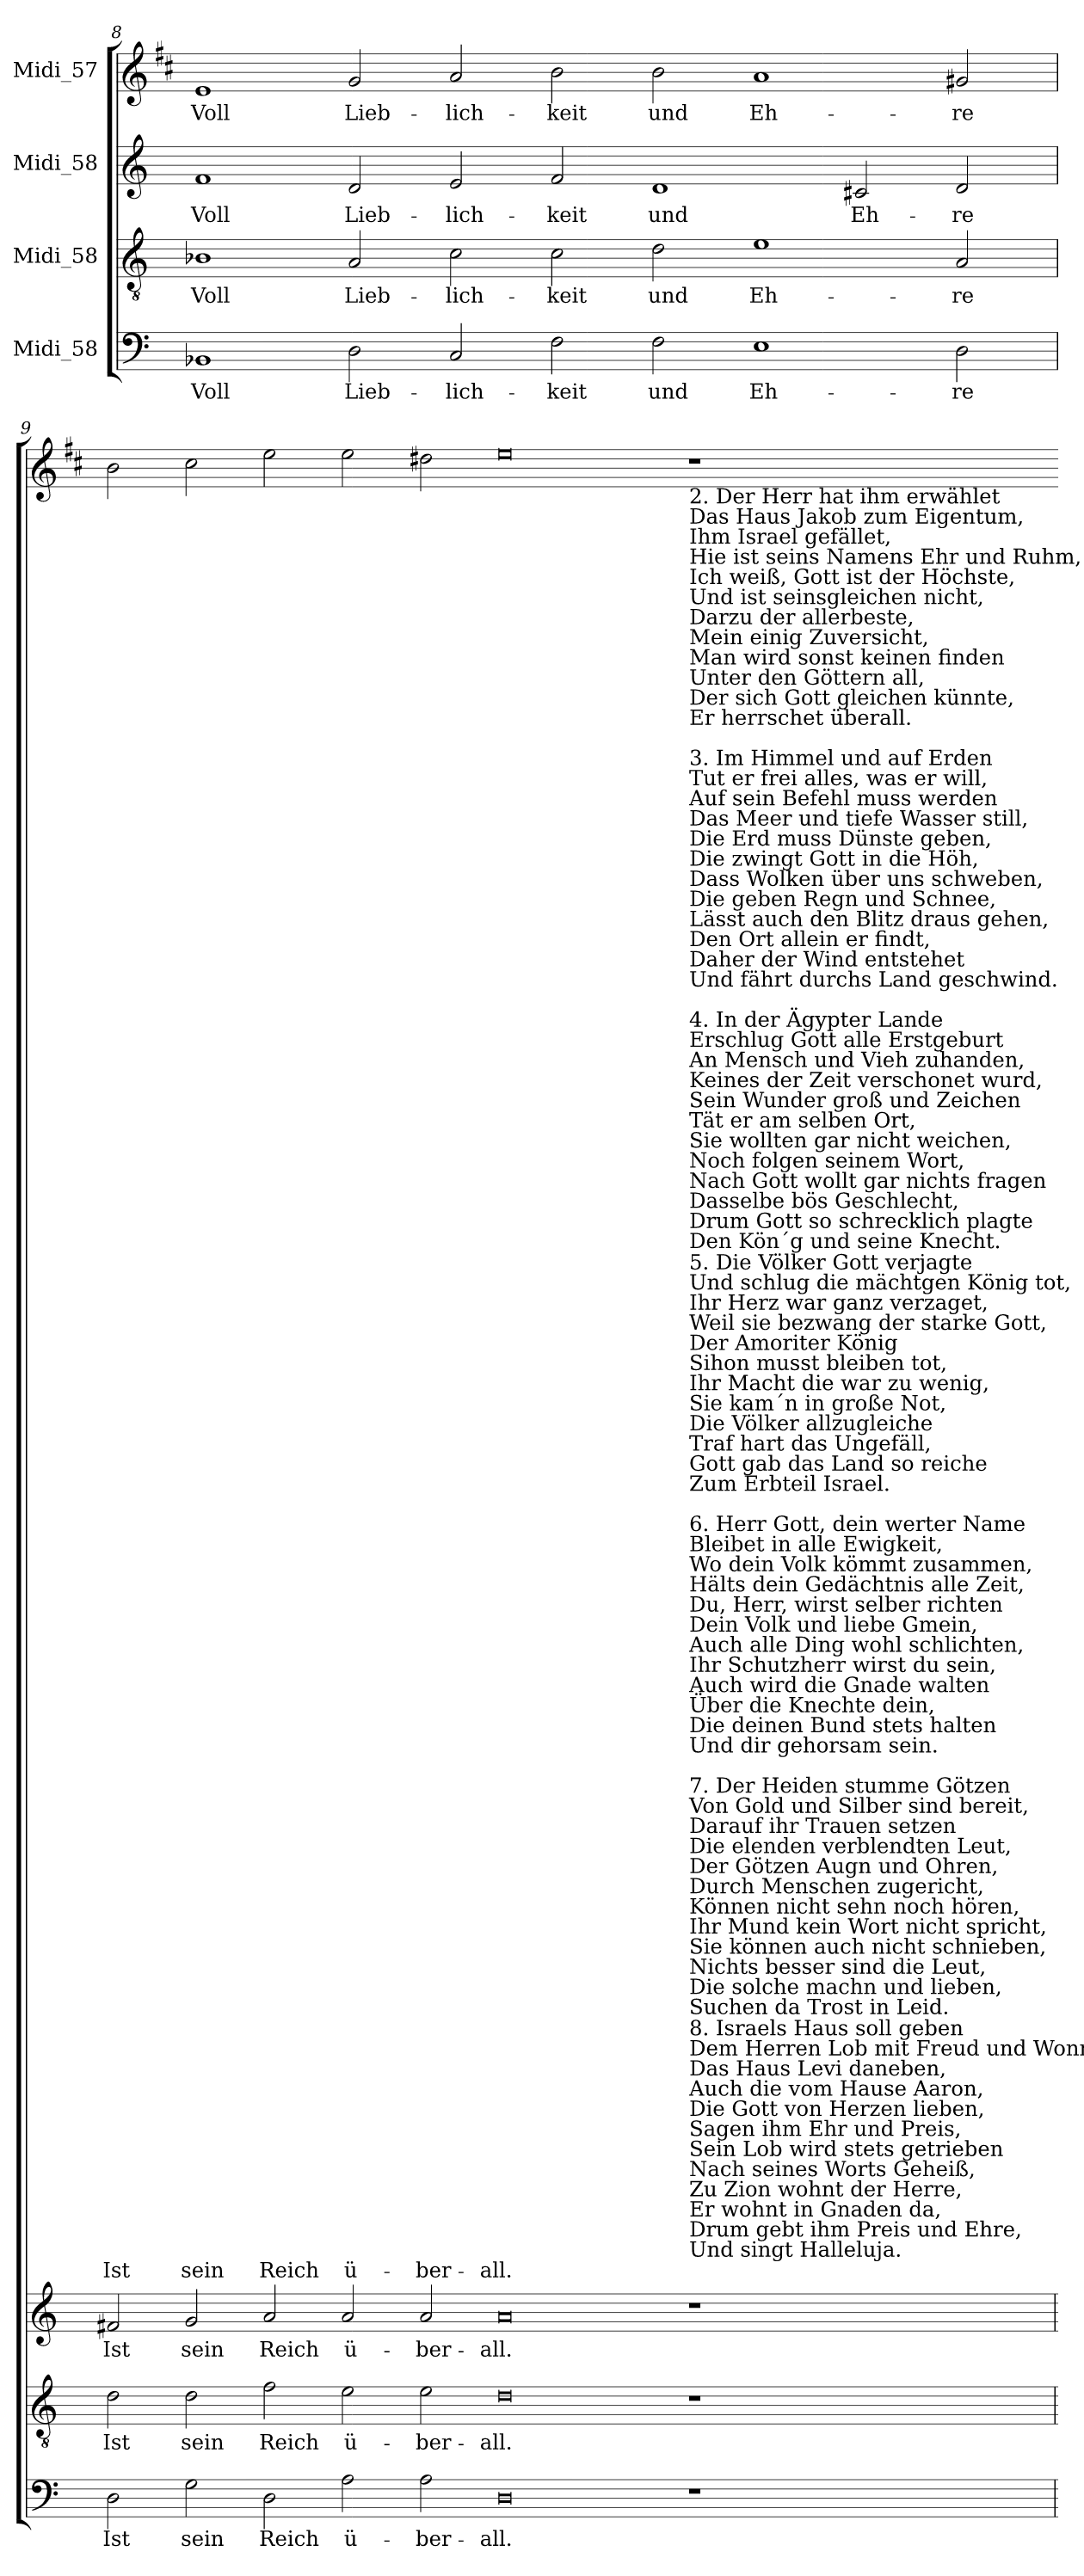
**kern	**text	**kern	**text	**kern	**text	**kern	**text
*part4	*part4	*part3	*part3	*part2	*part2	*part1	*part1
*staff4	*staff4	*staff3	*staff3	*staff2	*staff2	*staff1	*staff1
*I"Midi_58	*	*I"Midi_58	*	*I"Midi_58	*	*I"Midi_57	*
*clefF4	*	*clefGv2	*	*clefG2	*	*clefG2	*
*	*	*	*	*	*	*ITrd1c2	*
*k[]	*	*k[]	*	*k[]	*	*k[]	*
*C:	*	*C:	*	*C:	*	*C:	*
=8	=8	=8	=8	=8	=8	=8	=8
!	!LO:LY:b	!	!LO:LY:b	!	!LO:LY:b	!	!LO:LY:b
1BB-X	Voll	1B-X	Voll	1f	Voll	1d	Voll
!	!LO:LY:b	!	!LO:LY:b	!	!LO:LY:b	!	!LO:LY:b
2D	Lieb-	2A	Lieb-	2d	Lieb-	2f	Lieb-
!	!LO:LY:b	!	!LO:LY:b	!	!LO:LY:b	!	!LO:LY:b
2C	-lich-	2c	-lich-	2e	-lich-	2g	-lich-
!	!LO:LY:b	!	!LO:LY:b	!	!LO:LY:b	!	!LO:LY:b
2F	-keit	2c	-keit	2f	-keit	2a	-keit
!	!LO:LY:b	!	!LO:LY:b	!	!LO:LY:b	!	!LO:LY:b
2F	und	2d	und	1d	und	2a	und
!	!LO:LY:b	!	!LO:LY:b	!	!	!	!LO:LY:b
1E	Eh-	1e	Eh-	.	.	1g	Eh-
!	!	!	!	!	!LO:LY:b	!	!
.	.	.	.	2c#X	Eh-	.	.
!	!LO:LY:b	!	!LO:LY:b	!	!LO:LY:b	!	!LO:LY:b
2D	-re	2A	-re	2d	-re	2f#X	-re
=9	=9	=9	=9	=9	=9	=9	=9
!	!LO:LY:b	!	!LO:LY:b	!	!LO:LY:b	!	!LO:LY:b
2D	Ist	2d	Ist	2f#X	Ist	2a	Ist
!	!LO:LY:b	!	!LO:LY:b	!	!LO:LY:b	!	!LO:LY:b
2G	sein	2d	sein	2g	sein	2b	sein
!	!LO:LY:b	!	!LO:LY:b	!	!LO:LY:b	!	!LO:LY:b
2D	Reich	2f	Reich	2a	Reich	2dd	Reich
!	!LO:LY:b	!	!LO:LY:b	!	!LO:LY:b	!	!LO:LY:b
2A	ü-	2e	ü-	2a	ü-	2dd	ü-
!	!LO:LY:b	!	!LO:LY:b	!	!LO:LY:b	!	!LO:LY:b
2A	-ber-	2e	-ber-	2a	-ber-	2cc#X	-ber-
!	!LO:LY:b	!	!LO:LY:b	!	!LO:LY:b	!	!LO:LY:b
0D	-all.	0d	-all.	0a	-all.	0dd	-all.
!!LO:LB:g=z
=10-	=10-	=10-	=10-	=10-	=10-	=10-	=10-
!	!	!	!	!	!	!LO:TX:b:t=2. Der Herr hat ihm erwählet\nDas Haus Jakob zum Eigentum,\nIhm Israel gefället,\nHie ist seins Namens Ehr und Ruhm,\nIch weiß, Gott ist der Höchste,\nUnd ist seinsgleichen nicht,\nDarzu der allerbeste,\nMein einig Zuversicht,\nMan wird sonst keinen finden\nUnter den Göttern all,\nDer sich Gott gleichen künnte,\nEr herrschet überall.\n\n3. Im Himmel und auf Erden\nTut er frei alles, was er will,\nAuf sein Befehl muss werden\nDas Meer und tiefe Wasser still,\nDie Erd muss Dünste geben,\nDie zwingt Gott in die Höh,\nDass Wolken über uns schweben,\nDie geben Regn und Schnee,\nLässt auch den Blitz draus gehen,\nDen Ort allein er findt,\nDaher der Wind entstehet\nUnd fährt durchs Land geschwind.\n\n4. In der Ägypter Lande\nErschlug Gott alle Erstgeburt\nAn Mensch und Vieh zuhanden,\nKeines der Zeit verschonet wurd,\nSein Wunder groß und Zeichen\nTät er am selben Ort,\nSie wollten gar nicht weichen,\nNoch folgen seinem Wort,\nNach Gott wollt gar nichts fragen\nDasselbe bös Geschlecht,\nDrum Gott so schrecklich plagte\nDen Kön´g und seine Knecht.	!
!	!	!	!	!	!	!LO:TX:b:t=5. Die Völker Gott verjagte\nUnd schlug die mächtgen König tot,\nIhr Herz war ganz verzaget,\nWeil sie bezwang der starke Gott,\nDer Amoriter König\nSihon musst bleiben tot,\nIhr Macht die war zu wenig,\nSie kam´n in große Not,\nDie Völker allzugleiche\nTraf hart das Ungefäll,\nGott gab das Land so reiche\nZum Erbteil Israel.\n\n6. Herr Gott, dein werter Name\nBleibet in alle Ewigkeit,\nWo dein Volk kömmt zusammen,\nHälts dein Gedächtnis alle Zeit,\nDu, Herr, wirst selber richten\nDein Volk und liebe Gmein,\nAuch alle Ding wohl schlichten,\nIhr Schutzherr wirst du sein,\nAuch wird die Gnade walten\nÜber die Knechte dein,\nDie deinen Bund stets halten\nUnd dir gehorsam sein.\n\n7. Der Heiden stumme Götzen\nVon Gold und Silber sind bereit,\nDarauf ihr Trauen setzen\nDie elenden verblendten Leut,\nDer Götzen Augn und Ohren,\nDurch Menschen zugericht,\nKönnen nicht sehn noch hören,\nIhr Mund kein Wort nicht spricht,\nSie können auch nicht schnieben,\nNichts besser sind die Leut,\nDie solche machn und lieben,\nSuchen da Trost in Leid.	!
!	!	!	!	!	!	!LO:TX:b:t=8. Israels Haus soll geben\nDem Herren Lob mit Freud und Wonn,\nDas Haus Levi daneben,\nAuch die vom Hause Aaron,\nDie Gott von Herzen lieben,\nSagen ihm Ehr und Preis,\nSein Lob wird stets getrieben\nNach seines Worts Geheiß,\nZu Zion wohnt der Herre,\nEr wohnt in Gnaden da,\nDrum gebt ihm Preis und Ehre,\nUnd singt Halleluja.	!
1r	.	1r	.	1r	.	1r	.
=	=-	=	=-	=	=-	=-	=-
*-	*-	*-	*-	*-	*-	*-	*-
